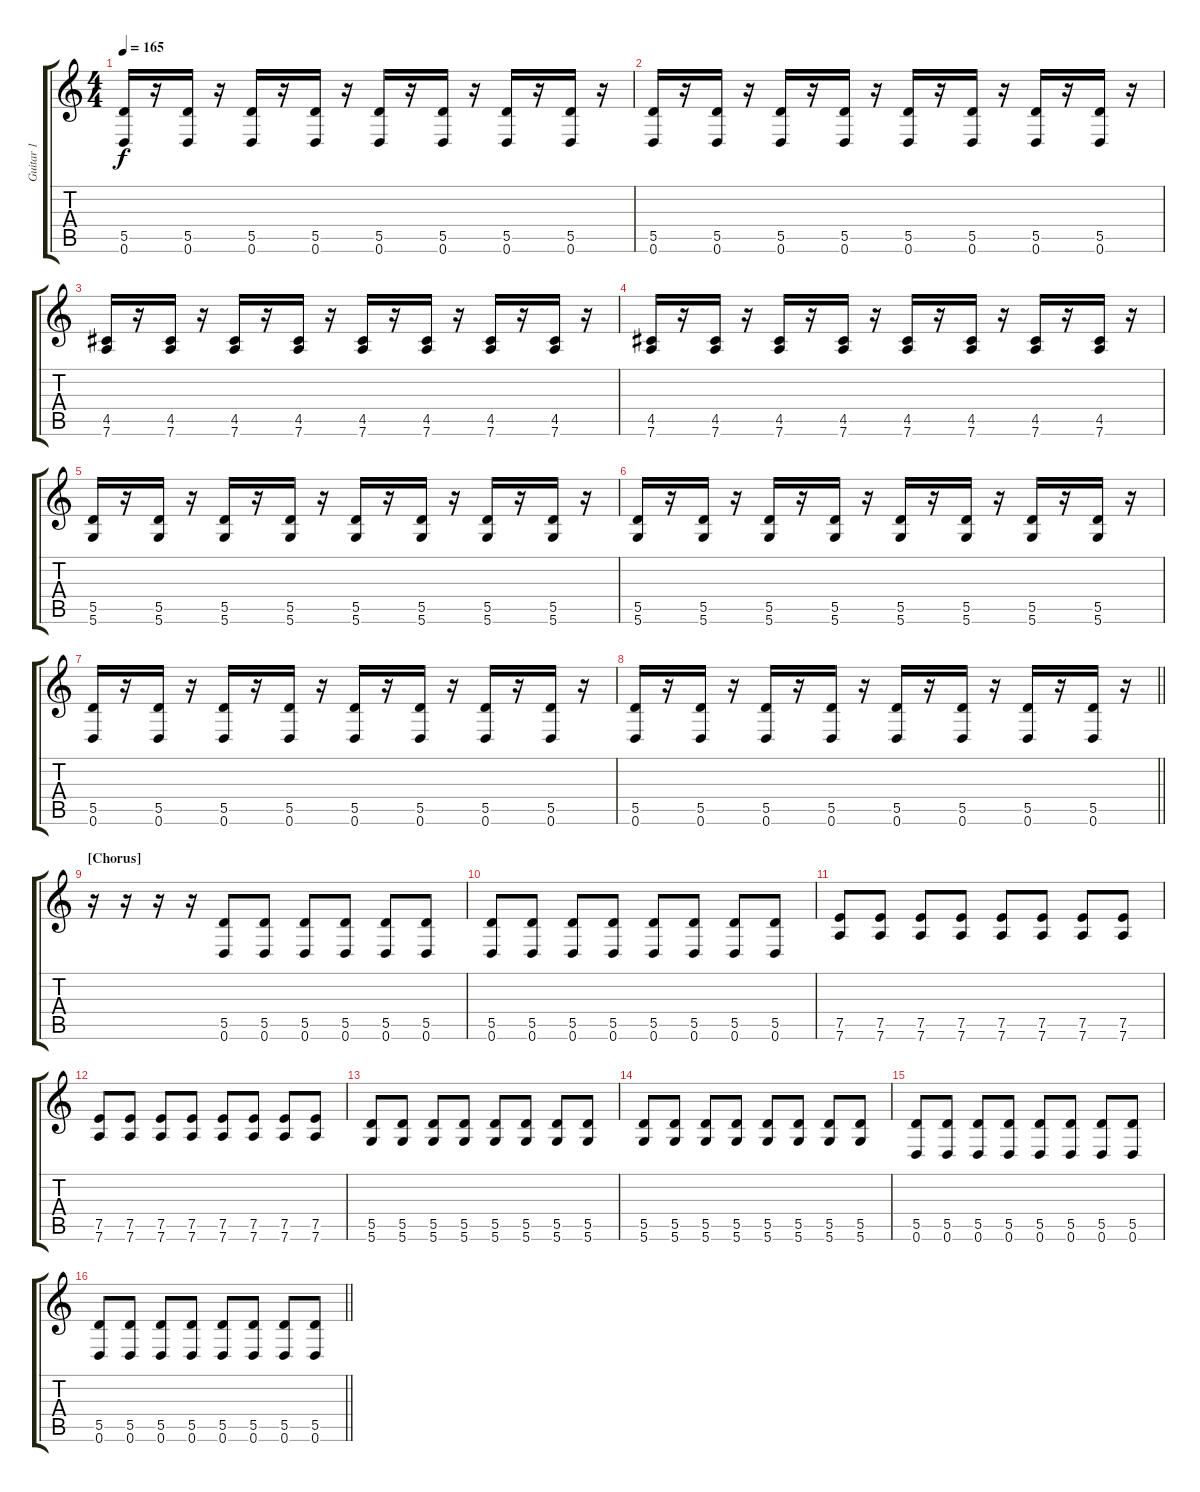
\track ("Guitar 1" "Guitar 1") {instrument electricguitarmuted}
\staff {score tabs}
\tuning (E4 B3 G3 D3 A2 D2) {hide}
\ts (4 4)
\tempo 165
\clef g2
\ks c
(5.5 0.6).16{dy f} r.16 (5.5 0.6).16 r.16 (5.5 0.6).16 r.16 (5.5 0.6).16 r.16 (5.5 0.6).16 r.16 (5.5 0.6).16 r.16 (5.5 0.6).16 r.16 (5.5 0.6).16 r.16 |
(5.5 0.6).16 r.16 (5.5 0.6).16 r.16 (5.5 0.6).16 r.16 (5.5 0.6).16 r.16 (5.5 0.6).16 r.16 (5.5 0.6).16 r.16 (5.5 0.6).16 r.16 (5.5 0.6).16 r.16 |
(4.5 7.6).16 r.16 (4.5 7.6).16 r.16 (4.5 7.6).16 r.16 (4.5 7.6).16 r.16 (4.5 7.6).16 r.16 (4.5 7.6).16 r.16 (4.5 7.6).16 r.16 (4.5 7.6).16 r.16 |
(4.5 7.6).16 r.16 (4.5 7.6).16 r.16 (4.5 7.6).16 r.16 (4.5 7.6).16 r.16 (4.5 7.6).16 r.16 (4.5 7.6).16 r.16 (4.5 7.6).16 r.16 (4.5 7.6).16 r.16 |
(5.5 5.6).16 r.16 (5.5 5.6).16 r.16 (5.5 5.6).16 r.16 (5.5 5.6).16 r.16 (5.5 5.6).16 r.16 (5.5 5.6).16 r.16 (5.5 5.6).16 r.16 (5.5 5.6).16 r.16 |
(5.5 5.6).16 r.16 (5.5 5.6).16 r.16 (5.5 5.6).16 r.16 (5.5 5.6).16 r.16 (5.5 5.6).16 r.16 (5.5 5.6).16 r.16 (5.5 5.6).16 r.16 (5.5 5.6).16 r.16 |
(5.5 0.6).16 r.16 (5.5 0.6).16 r.16 (5.5 0.6).16 r.16 (5.5 0.6).16 r.16 (5.5 0.6).16 r.16 (5.5 0.6).16 r.16 (5.5 0.6).16 r.16 (5.5 0.6).16 r.16 |
\barLineRight lightlight
(5.5 0.6).16 r.16 (5.5 0.6).16 r.16 (5.5 0.6).16 r.16 (5.5 0.6).16 r.16 (5.5 0.6).16 r.16 (5.5 0.6).16 r.16 (5.5 0.6).16 r.16 (5.5 0.6).16 r.16 |
\section ("" "[Chorus]")
r.16 r.16 r.16 r.16 (5.5 0.6).8 (5.5 0.6).8 (5.5 0.6).8 (5.5 0.6).8 (5.5 0.6).8 (5.5 0.6).8 |
(5.5 0.6).8 (5.5 0.6).8 (5.5 0.6).8 (5.5 0.6).8 (5.5 0.6).8 (5.5 0.6).8 (5.5 0.6).8 (5.5 0.6).8 |
(7.5 7.6).8 (7.5 7.6).8 (7.5 7.6).8 (7.5 7.6).8 (7.5 7.6).8 (7.5 7.6).8 (7.5 7.6).8 (7.5 7.6).8 |
(7.5 7.6).8 (7.5 7.6).8 (7.5 7.6).8 (7.5 7.6).8 (7.5 7.6).8 (7.5 7.6).8 (7.5 7.6).8 (7.5 7.6).8 |
(5.5 5.6).8 (5.5 5.6).8 (5.5 5.6).8 (5.5 5.6).8 (5.5 5.6).8 (5.5 5.6).8 (5.5 5.6).8 (5.5 5.6).8 |
(5.5 5.6).8 (5.5 5.6).8 (5.5 5.6).8 (5.5 5.6).8 (5.5 5.6).8 (5.5 5.6).8 (5.5 5.6).8 (5.5 5.6).8 |
(5.5 0.6).8 (5.5 0.6).8 (5.5 0.6).8 (5.5 0.6).8 (5.5 0.6).8 (5.5 0.6).8 (5.5 0.6).8 (5.5 0.6).8 |
\barLineRight lightlight
(5.5 0.6).8 (5.5 0.6).8 (5.5 0.6).8 (5.5 0.6).8 (5.5 0.6).8 (5.5 0.6).8 (5.5 0.6).8 (5.5 0.6).8
